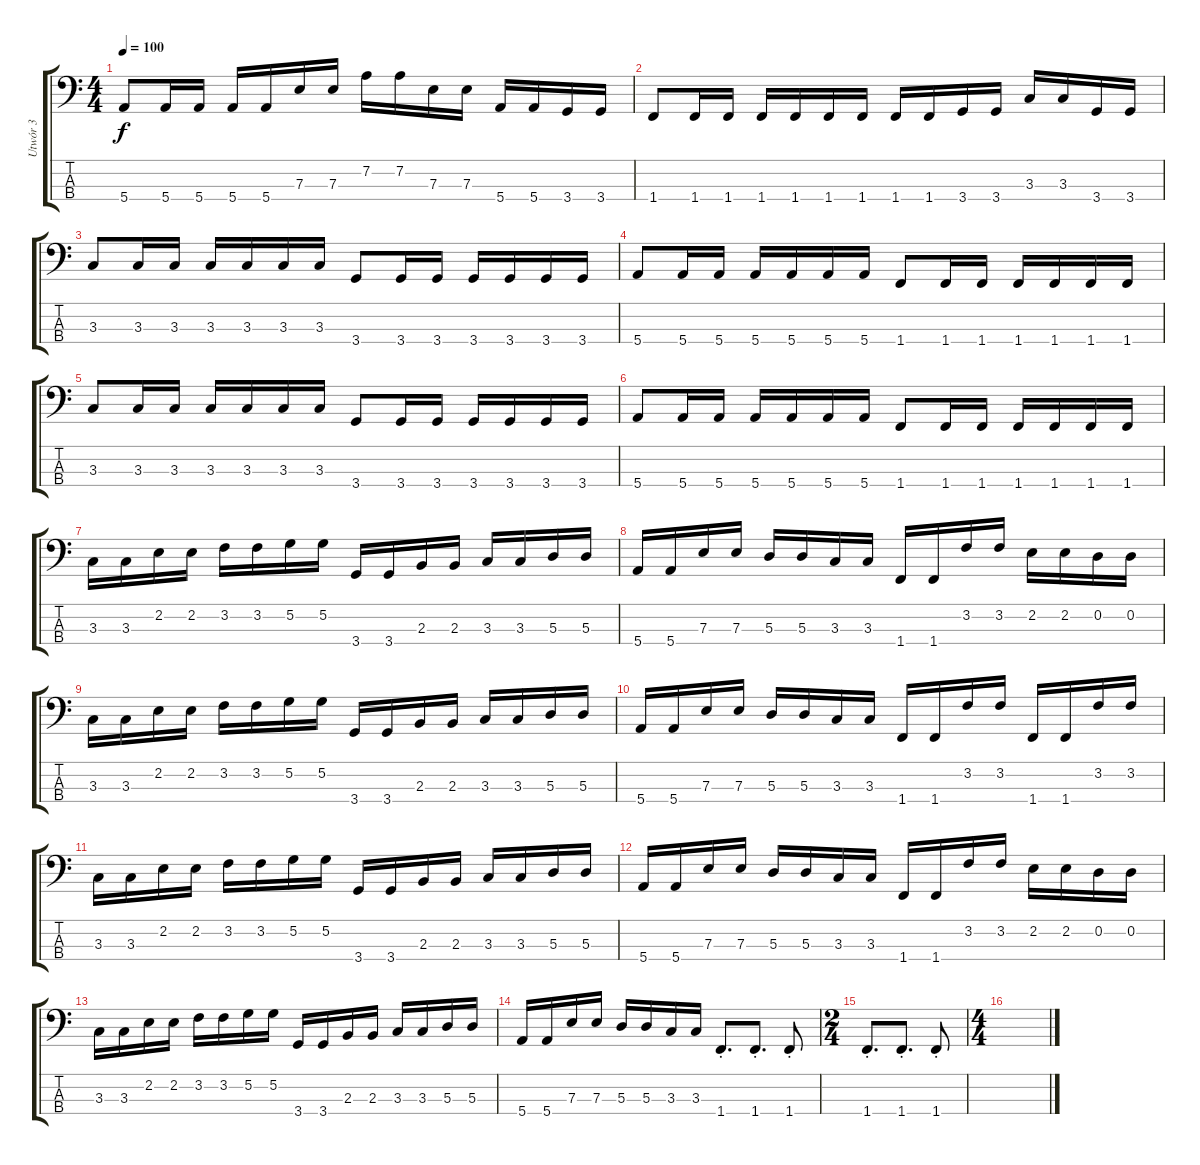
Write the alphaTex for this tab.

\track ("Utwór 3" "Utwór 3") {instrument electricbasspick}
\staff {score tabs}
\tuning (G2 D2 A1 E1) {hide}
\ts (4 4)
\tempo 100
\clef f4
\ks c
5.4.8{dy f} 5.4.16 5.4.16 5.4.16 5.4.16 7.3.16 7.3.16 7.2.16 7.2.16 7.3.16 7.3.16 5.4.16 5.4.16 3.4.16 3.4.16 |
1.4.8 1.4.16 1.4.16 1.4.16 1.4.16 1.4.16 1.4.16 1.4.16 1.4.16 3.4.16 3.4.16 3.3.16 3.3.16 3.4.16 3.4.16 |
3.3.8 3.3.16 3.3.16 3.3.16 3.3.16 3.3.16 3.3.16 3.4.8 3.4.16 3.4.16 3.4.16 3.4.16 3.4.16 3.4.16 |
5.4.8 5.4.16 5.4.16 5.4.16 5.4.16 5.4.16 5.4.16 1.4.8 1.4.16 1.4.16 1.4.16 1.4.16 1.4.16 1.4.16 |
3.3.8 3.3.16 3.3.16 3.3.16 3.3.16 3.3.16 3.3.16 3.4.8 3.4.16 3.4.16 3.4.16 3.4.16 3.4.16 3.4.16 |
5.4.8 5.4.16 5.4.16 5.4.16 5.4.16 5.4.16 5.4.16 1.4.8 1.4.16 1.4.16 1.4.16 1.4.16 1.4.16 1.4.16 |
3.3.16 3.3.16 2.2.16 2.2.16 3.2.16 3.2.16 5.2.16 5.2.16 3.4.16 3.4.16 2.3.16 2.3.16 3.3.16 3.3.16 5.3.16 5.3.16 |
5.4.16 5.4.16 7.3.16 7.3.16 5.3.16 5.3.16 3.3.16 3.3.16 1.4.16 1.4.16 3.2.16 3.2.16 2.2.16 2.2.16 0.2.16 0.2.16 |
3.3.16 3.3.16 2.2.16 2.2.16 3.2.16 3.2.16 5.2.16 5.2.16 3.4.16 3.4.16 2.3.16 2.3.16 3.3.16 3.3.16 5.3.16 5.3.16 |
5.4.16 5.4.16 7.3.16 7.3.16 5.3.16 5.3.16 3.3.16 3.3.16 1.4.16 1.4.16 3.2.16 3.2.16 1.4.16 1.4.16 3.2.16 3.2.16 |
3.3.16 3.3.16 2.2.16 2.2.16 3.2.16 3.2.16 5.2.16 5.2.16 3.4.16 3.4.16 2.3.16 2.3.16 3.3.16 3.3.16 5.3.16 5.3.16 |
5.4.16 5.4.16 7.3.16 7.3.16 5.3.16 5.3.16 3.3.16 3.3.16 1.4.16 1.4.16 3.2.16 3.2.16 2.2.16 2.2.16 0.2.16 0.2.16 |
3.3.16 3.3.16 2.2.16 2.2.16 3.2.16 3.2.16 5.2.16 5.2.16 3.4.16 3.4.16 2.3.16 2.3.16 3.3.16 3.3.16 5.3.16 5.3.16 |
5.4.16 5.4.16 7.3.16 7.3.16 5.3.16 5.3.16 3.3.16 3.3.16 1.4{st}.8{d} 1.4{st}.8{d} 1.4{st}.8 |
\ts (2 4)
1.4{st}.8{d} 1.4{st}.8{d} 1.4{st}.8 |
\ts (4 4)
